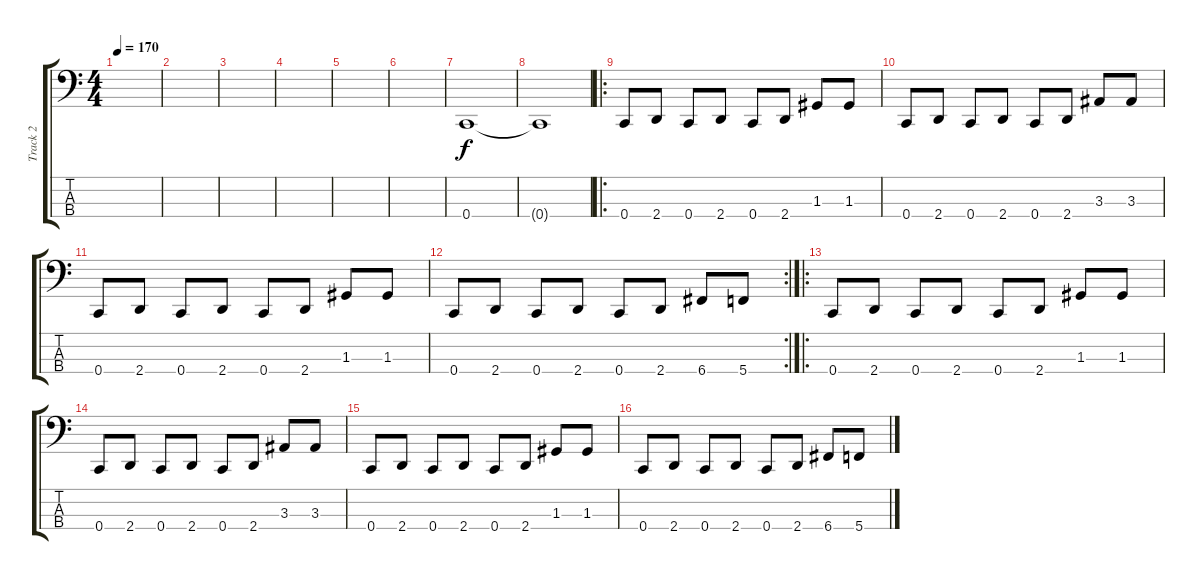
\track ("Track 2" "Track 2") {instrument electricbasspick}
\staff {score tabs}
\tuning (F2 C2 G1 C1) {hide}
\ts (4 4)
\tempo 170
\clef f4
\ks c
|
|
|
|
|
|
0.4.1 |
0.4{t}.1 |
\ro
0.4.8 2.4.8 0.4.8 2.4.8 0.4.8 2.4.8 1.3.8 1.3.8 |
0.4.8 2.4.8 0.4.8 2.4.8 0.4.8 2.4.8 3.3.8 3.3.8 |
0.4.8 2.4.8 0.4.8 2.4.8 0.4.8 2.4.8 1.3.8 1.3.8 |
\rc 2
0.4.8 2.4.8 0.4.8 2.4.8 0.4.8 2.4.8 6.4.8 5.4.8 |
\ro
0.4.8 2.4.8 0.4.8 2.4.8 0.4.8 2.4.8 1.3.8 1.3.8 |
0.4.8 2.4.8 0.4.8 2.4.8 0.4.8 2.4.8 3.3.8 3.3.8 |
0.4.8 2.4.8 0.4.8 2.4.8 0.4.8 2.4.8 1.3.8 1.3.8 |
0.4.8 2.4.8 0.4.8 2.4.8 0.4.8 2.4.8 6.4.8 5.4.8
